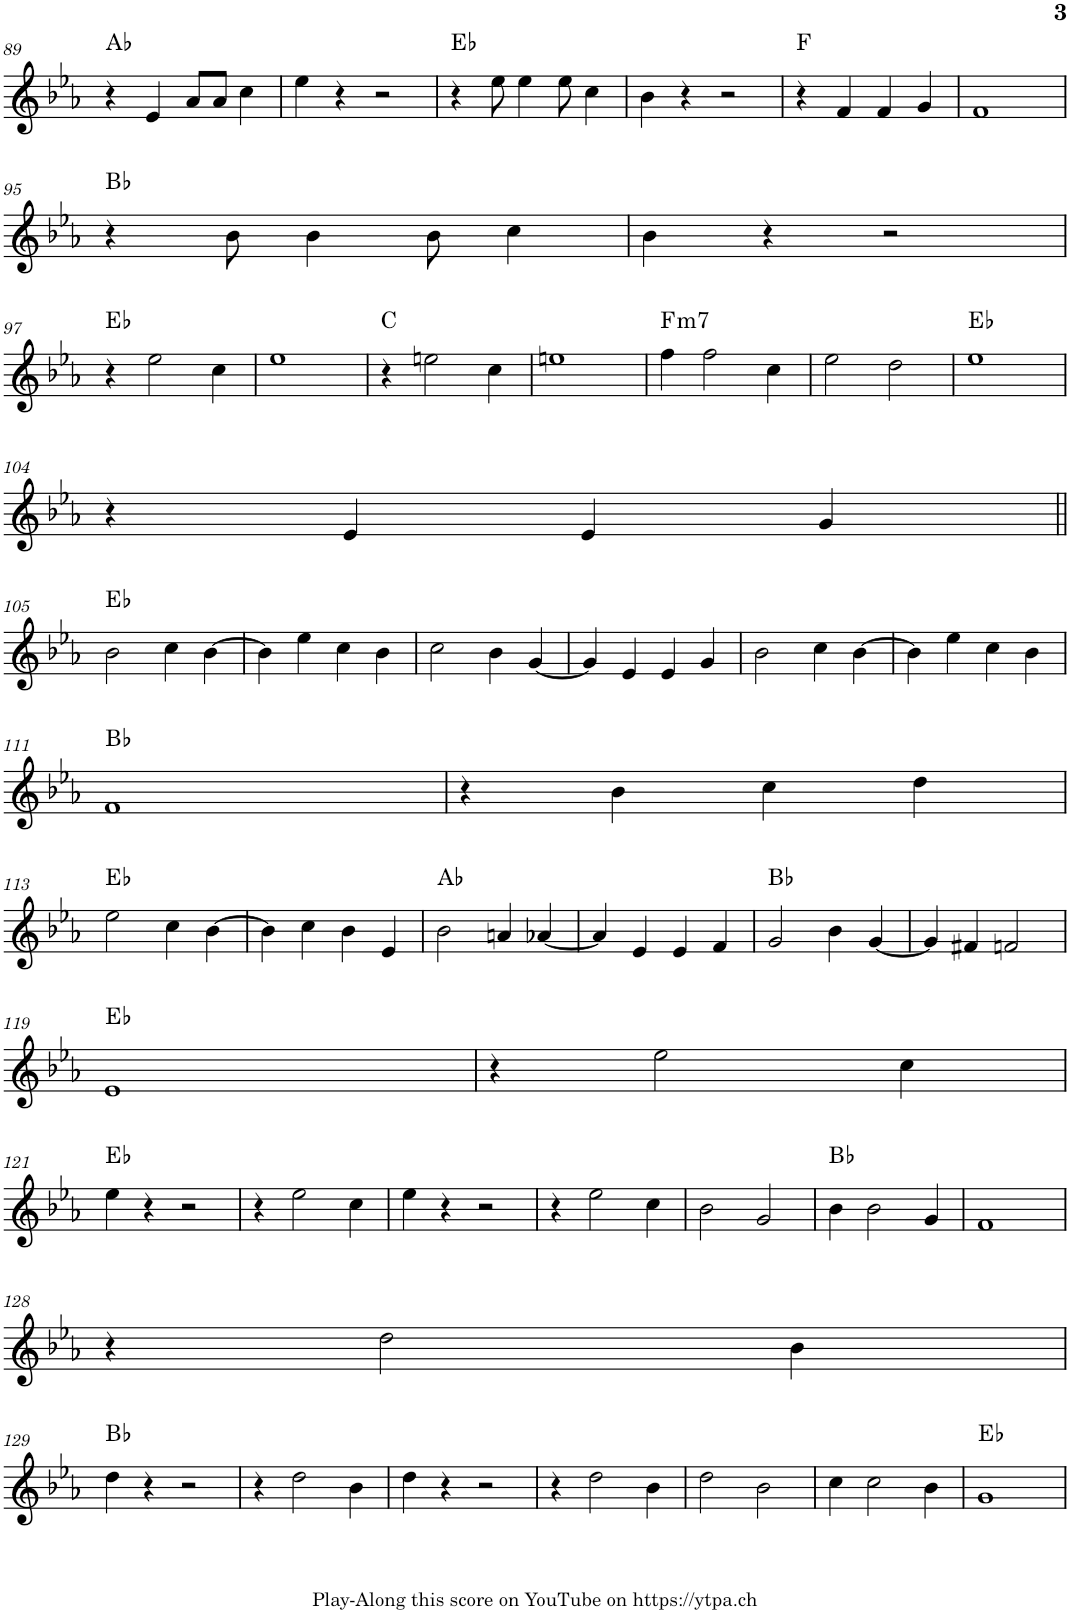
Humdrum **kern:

**kern	**harte
*part1	*part1
*staff1	*
*I"Piano	*
*I'Pno.	*
!!LO:PB:g=z
*clefG2	*
*k[b-e-a-]	*
*M2/2	*
*met(c|)	*
=89	=89
4r	Ab:maj
4e-/	.
8a-/L	.
8a-/J	.
4cc\	.
=90	=90
4ee-\	.
4r	.
2r	.
=91	=91
4r	Eb:maj
8ee-\	.
4ee-\	.
8ee-\	.
4cc\	.
=92	=92
4b-\	.
4r	.
2r	.
=93	=93
4r	F:maj
4f/	.
4f/	.
4g/	.
=94	=94
1f	.
!!LO:LB:g=z
=95	=95
4r	Bb:maj
8b-\	.
4b-\	.
8b-\	.
4cc\	.
=96	=96
4b-\	.
4r	.
2r	.
!!LO:LB:g=z
=97	=97
4r	Eb:maj
2ee-\	.
4cc\	.
=98	=98
1ee-	.
=99	=99
4r	C:maj
2een\	.
4cc\	.
=100	=100
1een	.
=101	=101
!	!LO:H:kt=m7
4ff\	F:min7
2ff\	.
4cc\	.
=102	=102
2ee-\	.
2dd\	.
=103	=103
1ee-	Eb:maj
!!LO:LB:g=z
=104	=104
4r	.
4e-/	.
4e-/	.
4g/	.
!!LO:LB:g=z
=105||	=105||
2b-\	Eb:maj
4cc\	.
[4b-\	.
=106	=106
4b-\]	.
4ee-\	.
4cc\	.
4b-\	.
=107	=107
2cc\	.
4b-\	.
[4g/	.
=108	=108
4g/]	.
4e-/	.
4e-/	.
4g/	.
=109	=109
2b-\	.
4cc\	.
[4b-\	.
=110	=110
4b-\]	.
4ee-\	.
4cc\	.
4b-\	.
!!LO:LB:g=z
=111	=111
1f	Bb:maj
=112	=112
4r	.
4b-\	.
4cc\	.
4dd\	.
!!LO:LB:g=z
=113	=113
2ee-\	Eb:maj
4cc\	.
[4b-\	.
=114	=114
4b-\]	.
4cc\	.
4b-\	.
4e-/	.
=115	=115
2b-\	Ab:maj
4an/	.
[4a-X/	.
=116	=116
4a-/]	.
4e-/	.
4e-/	.
4f/	.
=117	=117
2g/	Bb:maj
4b-\	.
[4g/	.
=118	=118
4g/]	.
4f#X/	.
2fn/	.
!!LO:LB:g=z
=119	=119
1e-	Eb:maj
=120	=120
4r	.
2ee-\	.
4cc\	.
!!LO:LB:g=z
=121	=121
4ee-\	Eb:maj
4r	.
2r	.
=122	=122
4r	.
2ee-\	.
4cc\	.
=123	=123
4ee-\	.
4r	.
2r	.
=124	=124
4r	.
2ee-\	.
4cc\	.
=125	=125
2b-\	.
2g/	.
=126	=126
4b-\	Bb:maj
2b-\	.
4g/	.
=127	=127
1f	.
!!LO:LB:g=z
=128	=128
4r	.
2dd\	.
4b-\	.
!!LO:LB:g=z
=129	=129
4dd\	Bb:maj
4r	.
2r	.
=130	=130
4r	.
2dd\	.
4b-\	.
=131	=131
4dd\	.
4r	.
2r	.
=132	=132
4r	.
2dd\	.
4b-\	.
=133	=133
2dd\	.
2b-\	.
=134	=134
4cc\	.
2cc\	.
4b-\	.
=135	=135
1g	Eb:maj
=	=
*-	*-
